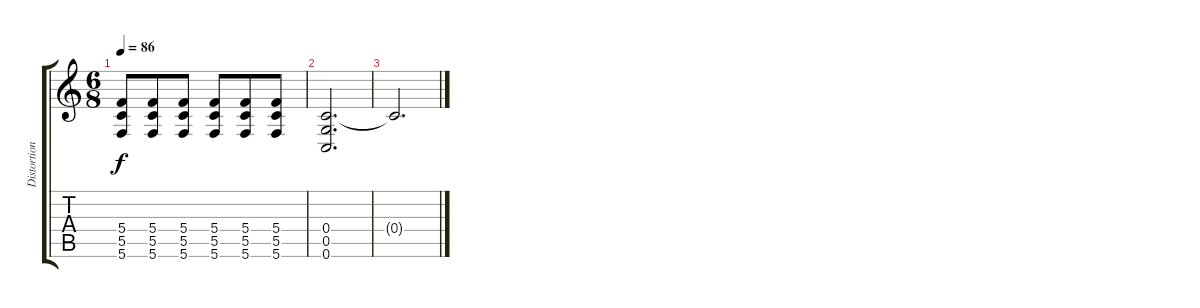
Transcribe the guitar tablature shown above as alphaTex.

\track ("Distortion Guitar" "Distortion") {instrument distortionguitar}
\staff {score tabs}
\tuning (E4 C4 G3 C3 G2 C2) {hide}
\ts (6 8)
\tempo 86
\clef g2
\ks c
(5.4 5.5 5.6).8{dy f} (5.4 5.5 5.6).8 (5.4 5.5 5.6).8 (5.4 5.5 5.6).8 (5.4 5.5 5.6).8 (5.4 5.5 5.6).8 |
(0.4 0.5 0.6).2{d} |
0.4{t}.2{d}
